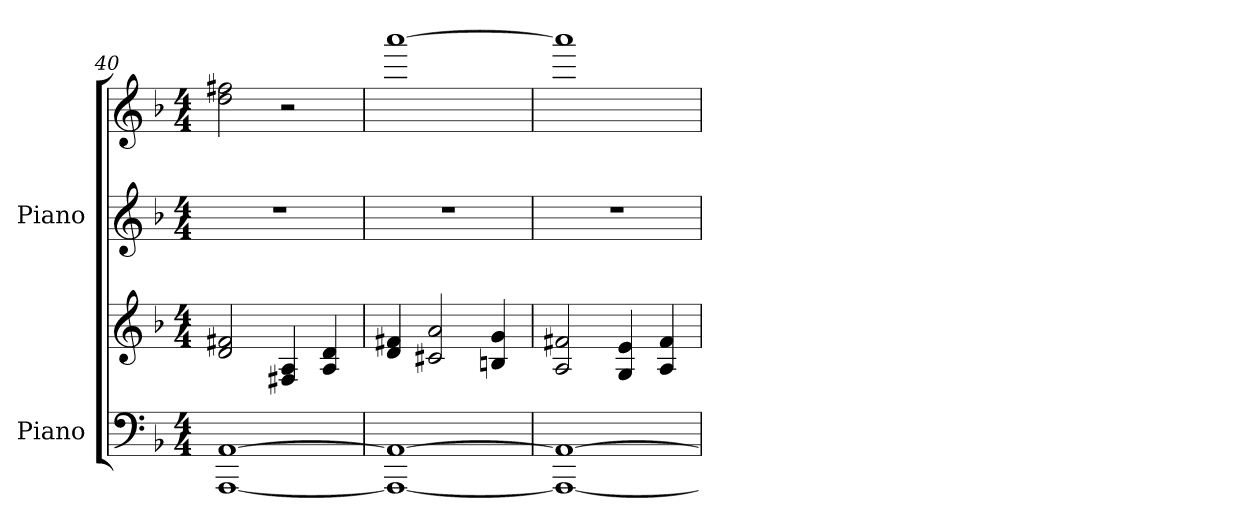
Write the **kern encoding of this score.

**kern	**kern	**kern	**kern
*part2	*part2	*part1	*part1
*staff4	*staff3	*staff2	*staff1
*I"Piano	*	*I"Piano	*
*I'Pno.	*	*I'Pno.	*
*clefF4	*clefG2	*clefG2	*clefG2
*k[b-]	*k[b-]	*k[b-]	*k[b-]
*M4/4	*M4/4	*M4/4	*M4/4
*MM80	*MM80	*MM80	*MM80
=40	=40	=40	=40
[1AAA [1AA	2d/ 2f#X/	1r	2dd\ 2ff#X\
.	4F#X/ 4A/	.	2r
.	4A/ 4d/	.	.
!!LO:LB:g=z
=41	=41	=41	=41
1AAA_ 1AA_	4d/ 4f#X/	1r	[1aaa
.	2c#X/ 2a/	.	.
.	4Bn/ 4g/	.	.
=42	=42	=42	=42
1AAA_ 1AA_	2A/ 2f#X/	1r	1aaa]
.	4G/ 4e/	.	.
.	4A/ 4f#/	.	.
=	=	=	=
*-	*-	*-	*-
